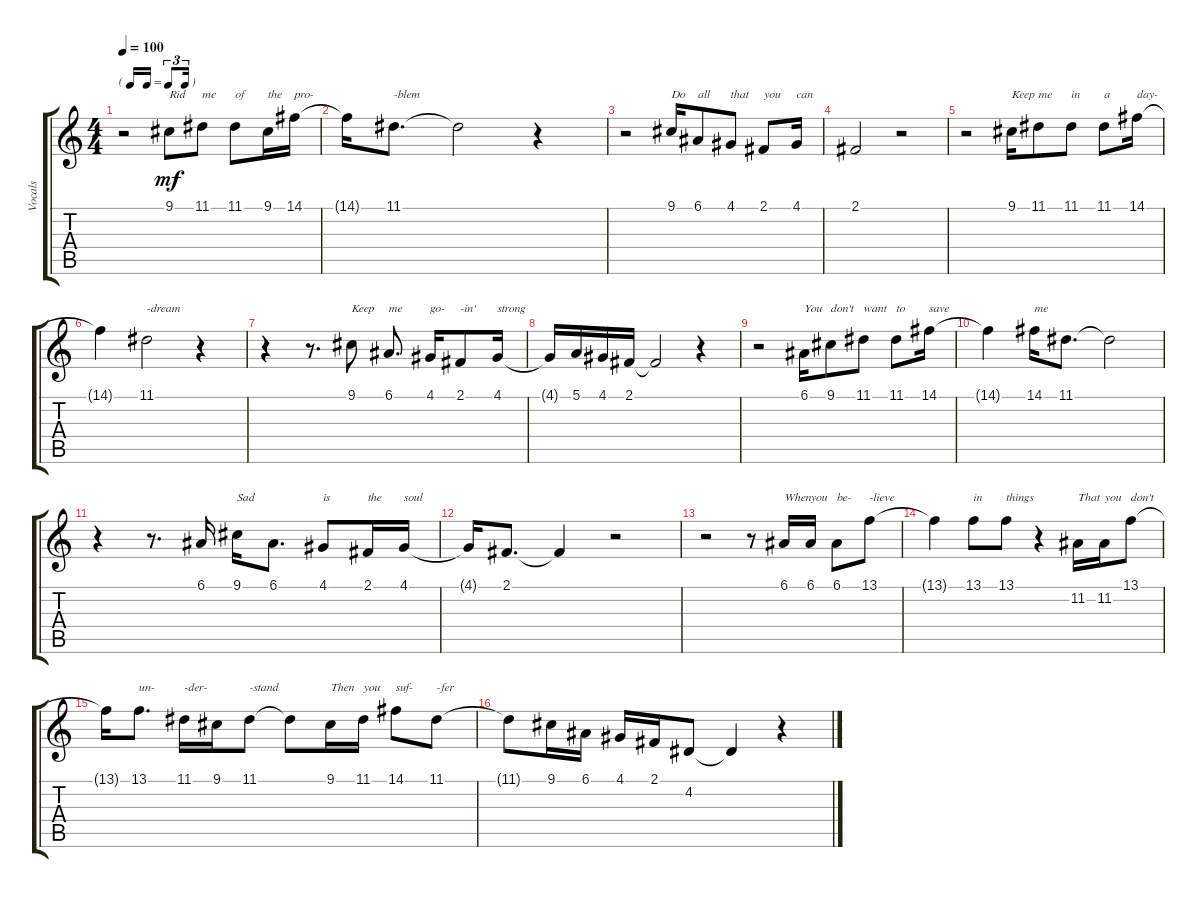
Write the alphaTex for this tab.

\track ("Vocals" "Vocals") {instrument altosax}
\staff {score tabs}
\tuning (E4 B3 G3 D3 A2 E2) {hide}
\ts (4 4)
\tf triplet16th
\tempo 100
\clef g2
\ks c
r.2{dy mf} 9.1.8{txt "Rid"} 11.1.8{txt "me"} 11.1.8{txt "of"} 9.1.16{txt "the"} 14.1.16{txt "pro-"} |
14.1{t}.16 11.1.8{d txt "-blem"} 11.1{t}.2 r.4 |
r.2 9.1.16{txt "Do"} 6.1.8{txt "all"} 4.1.8{txt "that"} 2.1.8{txt "you"} 4.1.16{txt "can"} |
2.1.2 r.2 |
r.2 9.1.16{txt "Keep"} 11.1.8{txt "me"} 11.1.8{txt "in"} 11.1.8{txt "a"} 14.1.16{txt "day-"} |
14.1{t}.4 11.1.2{txt "-dream"} r.4 |
r.4 r.8{d} 9.1.8{txt "Keep"} 6.1.8{d txt "me"} 4.1.16{txt "go-"} 2.1.8{txt "-in'"} 4.1.16{txt "strong"} |
4.1{t}.16 5.1.16 4.1.16 2.1.16 2.1{t}.2 r.4 |
r.2 6.1.16{txt "You"} 9.1.8{txt "don't"} 11.1.8{txt "want"} 11.1.8{txt "to"} 14.1.16{txt "save"} |
14.1{t}.4 14.1.16{txt "me"} 11.1.8{d} 11.1{t}.2 |
r.4 r.8{d} 6.1.16 9.1.16{txt "Sad"} 6.1.8{d} 4.1.8{txt "is"} 2.1.16{txt "the"} 4.1.16{txt "soul"} |
4.1{t}.16 2.1.8{d} 2.1{t}.4 r.2 |
r.2 r.8 6.1.16{txt "When"} 6.1.16{txt "you"} 6.1.8{txt "be-"} 13.1.8{txt "-lieve"} |
13.1{t}.4 13.1.8{txt "in"} 13.1.8{txt "things"} r.4 11.2.16{txt "That"} 11.2.16{txt "you"} 13.1.8{txt "don't"} |
13.1{t}.16 13.1.8{d txt "un-"} 11.1.16{txt "-der-"} 9.1.16 11.1.8{txt "-stand"} 11.1{t}.8 9.1.16{txt "Then"} 11.1.16{txt "you"} 14.1.8{txt "suf-"} 11.1.8{txt "-fer"} |
11.1{t}.8 9.1.16 6.1.16 4.1.16 2.1.16 4.2.8 4.2{t}.4 r.4
